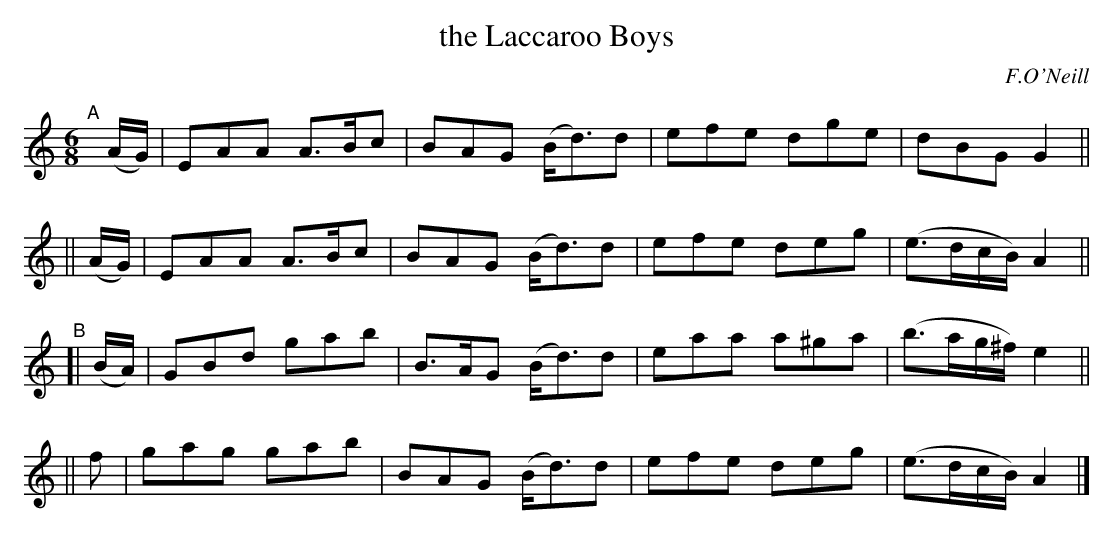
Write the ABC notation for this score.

X:1
T: the Laccaroo Boys
O: F.O'Neill
M: 6/8
L: 1/8
K: Am
"^A"\
[|](A/G/) | EAA A>Bc | BAG (B<d)d | efe dge | dBG G2 ||
|| (A/G/) | EAA A>Bc | BAG (B<d)d | efe deg | (e3/2d/c/B/) A2 ||
"^B"\
[| (B/A/) | GBd gab | B>AG (B<d)d | eaa a^ga | (b3/2a/g/^f/) e2 ||
|| f | gag gab | BAG (B<d)d | efe deg | (e3/2d/c/B/) A2 |]
